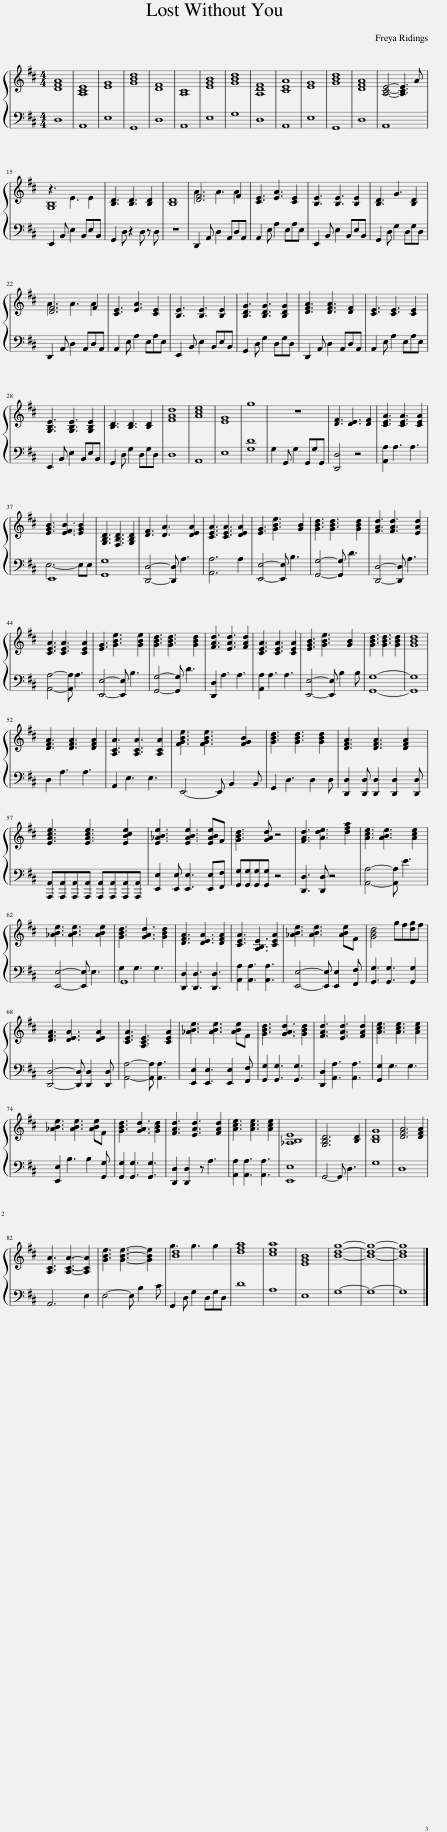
X:1
%%score { ( 1 3 ) | ( 2 4 ) }
L:1/8
M:4/4
I:linebreak $
K:D
V:1 treble
V:3 treble
V:2 bass
V:4 bass
V:1
 [DFA]8 | [A,CE]8 | [EG]8 | [GBd]8 | [DF]8 | %5
 [A,C]8 | [EGB]8 | [GBd]8 | [A,DF]8 | [CEA]8 | %10
 [EG]8 | [GBd]8 | [DFA]8 | [A,CE]4- [A,CE]3 A |$ [G,B,]8 | %15
 [B,D]3 [B,D]3 [B,D]2 | [B,D]8 | [DF]6 F2 | [CE]3 [EA]3 [CE]2 | [B,E]3 [B,E]3 [B,E]2 | %20
 [B,D]3 G3 [B,D]2 |$ [DF]6 F2 | [CE]3 [EA]3 [CE]2 | [B,E]3 [B,E]3 [B,E]2 | [B,DG]3 [B,DG]3 [B,DG]2 | %25
 [DFA]3 [DFA]3 [DF]2 | [CE]3 [CE]3 [CE]2 |$ [G,B,E]3 [G,B,E]3 [G,B,E]2 | [B,D]3 [B,D]3 [B,D]2 | [FAd]8 | %30
 [Ace]8 | [EG]8 | g8 | z8 | [DF]3 [DE]3 [DF]2 | %35
 [CEA]3 [CEA]3 [CEA]2 |$ [EGB]3 [EFB]3 [EGB]2 | [G,B,D]3 [F,B,D]3 [G,B,D]2 | [DF]3 [DA]3 [DEA]2 | [CEA]3 [CEA]3 [DEA]2 | %40
 [EG]3 [GBe]3 [GB]2 | [GBd]3 [GBd]3 [GBd]2 | [FAd]3 [FAd]3 [EAd]2 |$ [CEA]3 [CEA]3 [CEA]2 | [EG]3 [GBe]3 [GBe]2 | %45
 [GBd]3 [GBd]3 [GBd]2 | [FAd]3 [EAd]3 [FAd]2 | [CEA]3 [CEA]3 [CEA]2 | [EGB]3 [GBe]3 [GB]2 | [GBd]3 [GBd]3 [GBd]2 | %50
 [GBd]8 |$ [DFA]3 [DFA]3 [DFA]2 | [A,CA]3 [A,CA]3 [A,CA]2 | [FGBe]3 [FGBe]3 [FGB]2 | [GBd]3 [GBd]3 [GBd]2 | %55
 [DFA]3 [DFA]3 [DFA]2 |$ [EAce]3 [EAce]3 [EBce]2 | [E_ABe]3 [EABe]3 [EABe]F | [GBd]3 [GAd] z4 | [FAd]3 [Ade]3 [dfa]2 | %60
 [Ace]3 [ABe]3 [Ace]2 |$ [_ABe]3 [ABe]3 [ABe]2 | [GBd]3 [GAd]3 [GBd]2 | [DFA]3 [DEA]3 [DFA]2 | [CEA]3 [A,B,E]3 [CEA]2 | %65
 [_ABe]3 [ABe]3 [ABe]F | [GBd]4 gf[dg]f |$ [DFA]3 [DEA]3 [DEA]2 | [CEA]3 [A,CE]3 [CEA]2 | [_ABe]3 [ABe]3 [ABe]F | %70
 [GBd]3 [GAd]3 [GBd]2 | [FAd]3 [EAd]3 [FAd]2 | [Ace]3 [Ace]3 [Ace]2 |$ [_ABe]3 [ABe]3 [ABe]F | [GBd]3 [GAd]3 [GBd]2 | %75
 [FAd]3 [EAd]3 [FAd]2 | [Ace]3 [Ace]3 [Ace]2 | [_A,B,E]8 | [G,B,D]6 [B,D]2 | [B,DG]8 | %80
 [DFA]6 [DFA]2 |$ [A,CA]3 [A,CA]3- [A,CA]2 | [GBe]3 [GBe]3- [GBe]2 | [Bd]8 | [dfa]8 | %85
 [cea]8 | [EGB]8 | [Bdg]8- | [Bdg]8- | [Bdg]8 |] %90
V:2
 D,8 | A,,8 | E,8 | G,,8 | D,8 | %5
 A,,8 | E,8 | G,8 | D,8 | A,,8 | %10
 E,8 | G,,8 | D,8 | A,,8 |$ E,,2 B,, E,2 B,,E,B,, | %15
 G,,2 D, z2 D, z D, | z8 | D,,2 A,, D,2 A,,D,A,, | A,,2 E, A,2 E,A,E, | E,,2 B,, E,2 B,,E,B,, | %20
 G,,2 D, G,2 D,G,D, |$ D,,2 A,, D,2 A,,D,A,, | A,,2 E, A,2 E,A,E, | E,,2 B,, E,2 B,,E,B,, | G,,2 D, G,2 D,G,D, | %25
 D,,2 A,, D,2 A,,D,A,, | A,,2 E, A,2 E,A,E, |$ E,,2 B,, E,2 B,,E,B,, | G,,2 D, G,2 D,G,D, | D,8 | %30
 A,,8 | E,8 | [G,D]8 | G,2 G,, G,2 G,,G,G,, | [D,,D,]4 z4 | %35
 [A,,A,]2 A,3 A,3 |$ E,,8 | [G,,G,]8 | [D,,D,]4- [D,,D,] A,3 | [A,,A,]6 A,2 | %40
 [E,,E,]4- [E,,E,] B,3 | [G,,G,]4- [G,,G,] D3 | [D,,D,]4- [D,,D,] A,3 |$ [A,,A,]4- [A,,A,] A,3 | [E,,E,]4- [E,,E,] B,3 | %45
 [G,,G,]4- [G,,G,] D3 | [D,,D,]2 A,3 A,3 | [A,,A,]2 A,3 A,3 | [E,,E,]4- [E,,E,] B,2 B, | [G,,G,]8- | %50
 [G,,G,]8 |$ D,2 A,3 A,3 | A,,2 E,3 E,3 | E,,4- E,, B,,2 B,, | G,,2 D,3 D,2 D, | %55
 [D,,D,]2 [D,,D,] [D,,D,]2 [D,,D,]2 [D,,D,] |$ [A,,,A,,][A,,,A,,][A,,,A,,][A,,,A,,] [A,,,A,,][A,,,A,,][A,,,A,,][A,,,A,,] | [E,,E,]2 [E,,E,] [E,,E,]3 [E,,E,][F,,F,] | [G,,G,][G,,G,][G,,G,][G,,G,] z4 | [D,,D,]3 [D,,D,] z4 | %60
 [A,,A,]4- [A,,A,] E3 |$ [E,,E,]4- [E,,E,] E,3 | G,,8 | [D,,D,]2 [D,,D,]3 [D,,D,]3 | [A,,A,]2 [A,,A,]3 [A,,A,]3 | %65
 [E,,E,]4- [E,,E,] [E,,E,]2 [F,,F,] | [G,,G,]3 [G,,G,]3 [G,,G,]2 |$ [D,,D,]4- [D,,D,] [D,,D,]2 [D,,D,] | [A,,A,]4- [A,,A,] [A,,A,]3 | [E,,E,]2 [E,,E,]3 [E,,E,]2 [F,,F,] | %70
 [G,,G,]2 [G,,G,]3 [G,,G,]3 | [D,,D,]2 [A,,A,]3 [A,,A,]3 | [G,,G,]2 G,3 G,3 |$ [E,,E,]2 B,3 B,2 [G,,G,] | [G,,G,]2 [G,,G,]3 [G,,G,]3 | %75
 [D,,D,]2 [D,,D,]2 z A,3 | [A,,A,]2 [A,,A,]3 [A,,A,]3 | [E,,E,]8 | G,,4- G,, D,3 | G,8 | %80
 D,8 |$ A,,6 E,2 | E,4- E, B,2 C | G,,2 D, G,2 D,G,D, | D8 | %85
 A,8 | E,8 | G,8- | G,8- | G,8 |] %90
V:3
 x8 | x8 | x8 | x8 | x8 | %5
 x8 | x8 | x8 | x8 | x8 | %10
 x8 | x8 | x8 | x8 |$ z3 E3 E2 | %15
 x8 | x8 | A3 A3 A2 | x8 | x8 | %20
 x8 |$ A3 A3 A2 | x8 | x8 | x8 | %25
 x8 | x8 |$ x8 | x8 | x8 | %30
 x8 | x8 | x8 | x8 | x8 | %35
 x8 |$ x8 | x8 | x8 | x8 | %40
 x8 | x8 | x8 |$ x8 | x8 | %45
 x8 | x8 | x8 | x8 | x8 | %50
 x8 |$ x8 | x8 | x8 | x8 | %55
 x8 |$ x8 | x8 | x8 | x8 | %60
 x8 |$ x8 | x8 | x8 | x8 | %65
 x8 | x8 |$ x8 | x8 | x8 | %70
 x8 | x8 | x8 |$ x8 | x8 | %75
 x8 | x8 | x8 | x8 | x8 | %80
 x8 |$ x8 | x8 | g3 g3 g2 | x8 | %85
 x8 | x8 | x8 | x8 | x8 |] %90
V:4
 x8 | x8 | x8 | x8 | x8 | %5
 x8 | x8 | x8 | x8 | x8 | %10
 x8 | x8 | x8 | x8 |$ x8 | %15
 x8 | x8 | x8 | x8 | x8 | %20
 x8 |$ x8 | x8 | x8 | x8 | %25
 x8 | x8 |$ x8 | x8 | x8 | %30
 x8 | x8 | x8 | x8 | x8 | %35
 x8 |$ E,6- E,E, | x8 | x8 | x8 | %40
 x8 | x8 | x8 |$ x8 | x8 | %45
 x8 | x8 | x8 | x8 | x8 | %50
 x8 |$ x8 | x8 | x8 | x8 | %55
 x8 |$ x8 | x8 | x8 | x8 | %60
 x8 |$ x8 | G,2 G,3 G,3 | x8 | x8 | %65
 x8 | x8 |$ x8 | x8 | x8 | %70
 x8 | x8 | x8 |$ x8 | x8 | %75
 x8 | x8 | x8 | x8 | x8 | %80
 x8 |$ x8 | x8 | x8 | x8 | %85
 x8 | x8 | x8 | x8 | x8 |] %90
